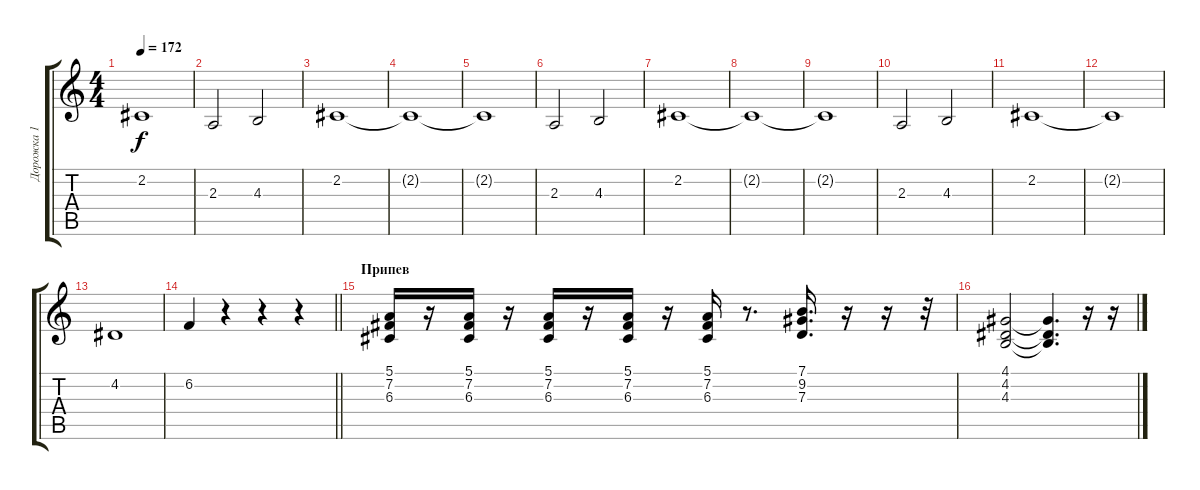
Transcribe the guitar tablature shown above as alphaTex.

\track ("Дорожка 1" "Дорожка 1") {instrument stringensemble1}
\staff {score tabs}
\tuning (E4 B3 G3 D3 A2 E2) {hide}
\ts (4 4)
\tempo 172
\clef g2
\ks c
2.2{t}.1{dy f} |
2.3.2 4.3.2 |
2.2.1 |
2.2{t}.1 |
2.2{t}.1 |
2.3.2 4.3.2 |
2.2.1 |
2.2{t}.1 |
2.2{t}.1 |
2.3.2 4.3.2 |
2.2.1 |
2.2{t}.1 |
4.2.1 |
\barLineRight lightlight
6.2.4 r.4 r.4 r.4 |
\section ("" "Припев")
(5.1 7.2 6.3).16 r.16 (5.1 7.2 6.3).16 r.16 (5.1 7.2 6.3).16 r.16 (5.1 7.2 6.3).16 r.16 (5.1 7.2 6.3).16 r.8{d} (7.1 9.2 7.3).16{d} r.16 r.16 r.32 |
(4.1 4.2 4.3).2 (4.1{t} 4.2{t} 4.3{t}).4{d} r.16 r.16
